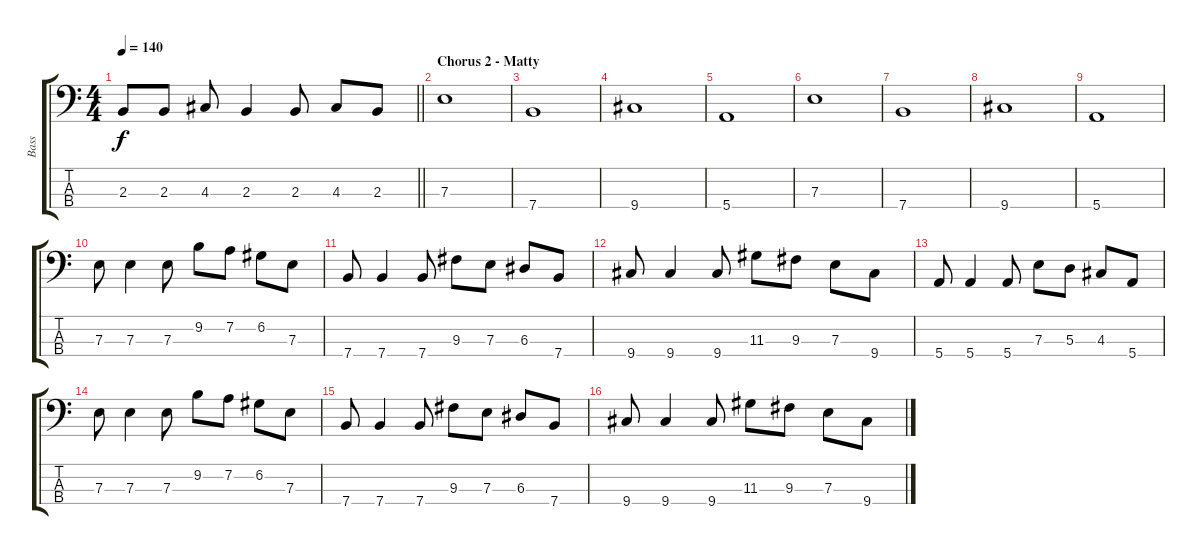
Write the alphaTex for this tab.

\track ("Bass" "Bass") {instrument electricbassfinger}
\staff {score tabs}
\tuning (G2 D2 A1 E1) {hide}
\ts (4 4)
\tempo 140
\clef f4
\barLineRight lightlight
\ks c
2.3.8{dy f} 2.3.8 4.3.8 2.3.4 2.3.8 4.3.8 2.3.8 |
\section ("" "Chorus 2 - Matty")
7.3.1 |
7.4.1 |
9.4.1 |
5.4.1 |
7.3.1 |
7.4.1 |
9.4.1 |
5.4.1 |
7.3.8 7.3.4 7.3.8 9.2.8 7.2.8 6.2.8 7.3.8 |
7.4.8 7.4.4 7.4.8 9.3.8 7.3.8 6.3.8 7.4.8 |
9.4.8 9.4.4 9.4.8 11.3.8 9.3.8 7.3.8 9.4.8 |
5.4.8 5.4.4 5.4.8 7.3.8 5.3.8 4.3.8 5.4.8 |
7.3.8 7.3.4 7.3.8 9.2.8 7.2.8 6.2.8 7.3.8 |
7.4.8 7.4.4 7.4.8 9.3.8 7.3.8 6.3.8 7.4.8 |
9.4.8 9.4.4 9.4.8 11.3.8 9.3.8 7.3.8 9.4.8
